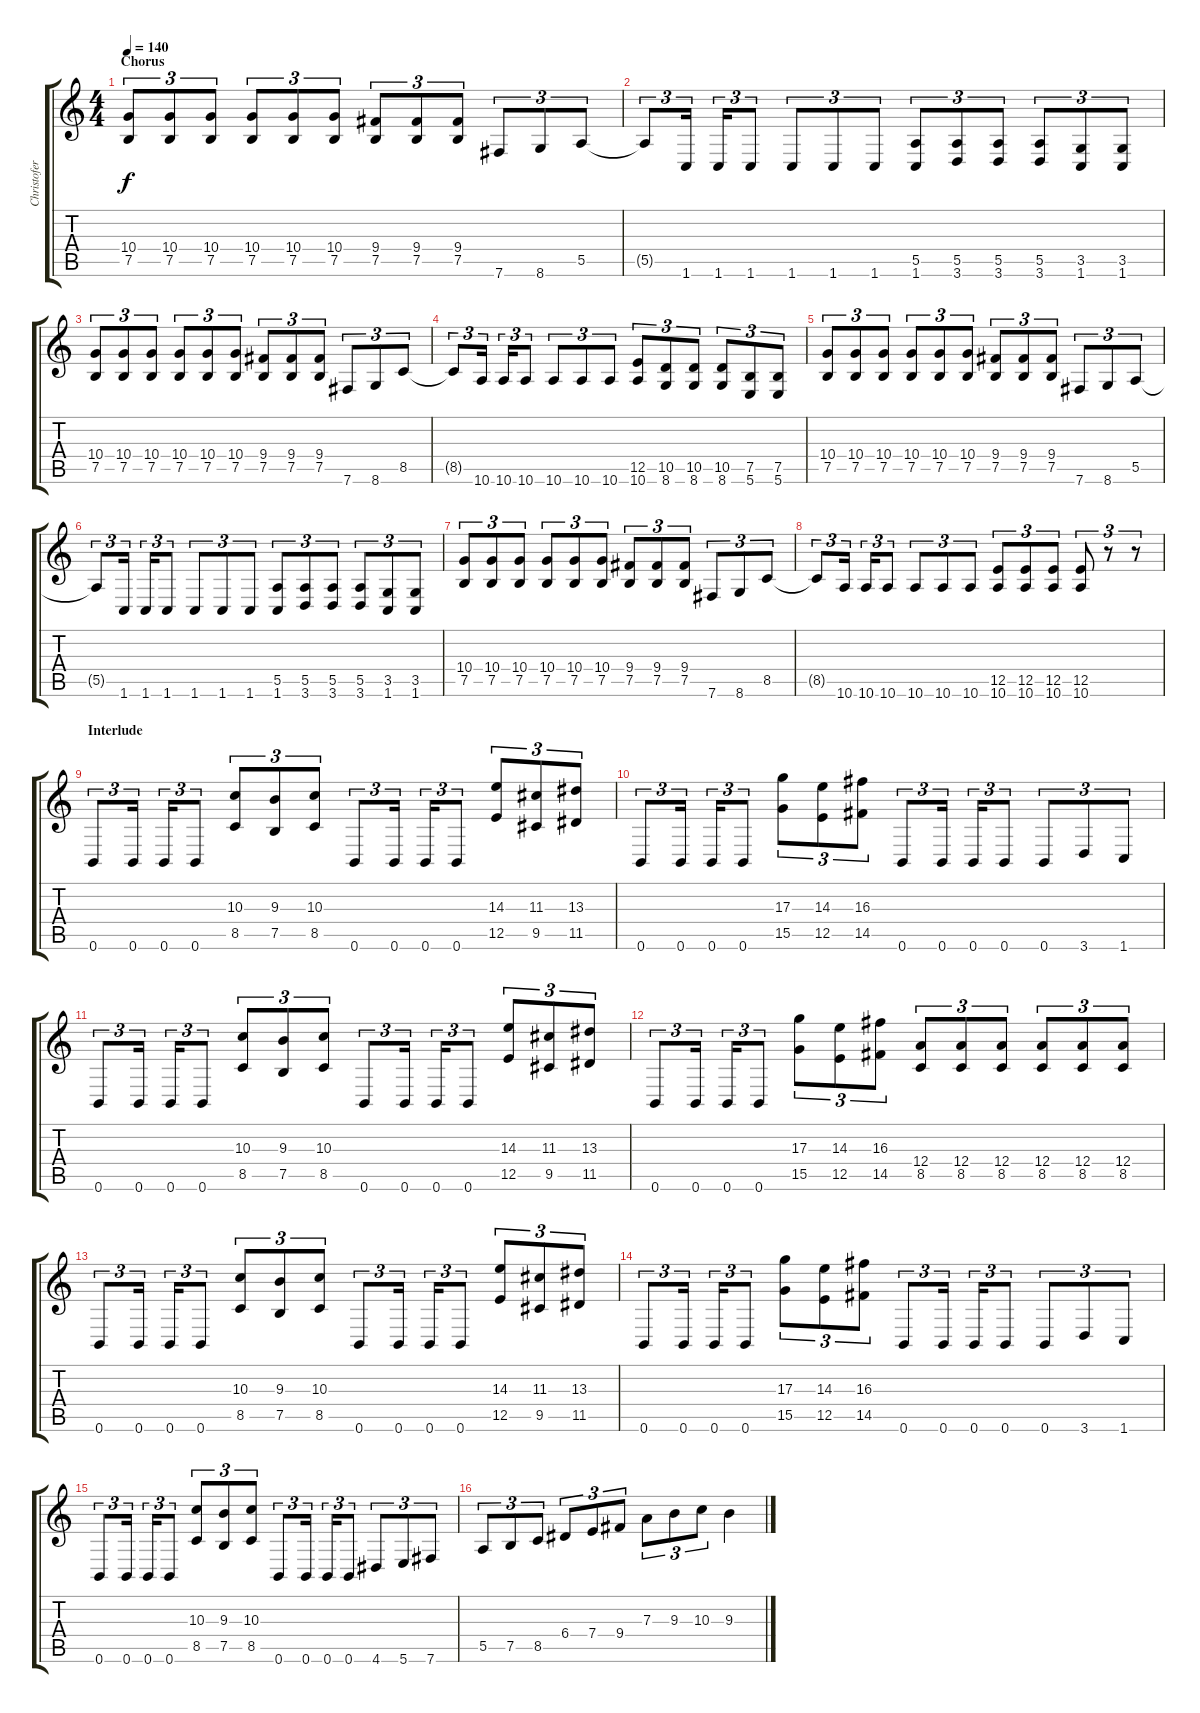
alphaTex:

\track ("Christofer" "Christofer") {instrument distortionguitar}
\staff {score tabs}
\tuning (B3 Gb3 D3 A2 E2 B1) {hide}
\ts (4 4)
\section ("" "Chorus")
\tempo 140
\clef g2
\ks c
(10.4 7.5).8{tu (3 2) dy f} (10.4 7.5).8{tu (3 2)} (10.4 7.5).8{tu (3 2)} (10.4 7.5).8{tu (3 2)} (10.4 7.5).8{tu (3 2)} (10.4 7.5).8{tu (3 2)} (9.4 7.5).8{tu (3 2)} (9.4 7.5).8{tu (3 2)} (9.4 7.5).8{tu (3 2)} 7.6.8{tu (3 2)} 8.6.8{tu (3 2)} 5.5.8{tu (3 2)} |
5.5{t}.8{tu (3 2)} 1.6.16{tu (3 2)} 1.6.16{tu (3 2)} 1.6.8{tu (3 2)} 1.6.8{tu (3 2)} 1.6.8{tu (3 2)} 1.6.8{tu (3 2)} (5.5 1.6).8{tu (3 2)} (5.5 3.6).8{tu (3 2)} (5.5 3.6).8{tu (3 2)} (5.5 3.6).8{tu (3 2)} (3.5 1.6).8{tu (3 2)} (3.5 1.6).8{tu (3 2)} |
(10.4 7.5).8{tu (3 2)} (10.4 7.5).8{tu (3 2)} (10.4 7.5).8{tu (3 2)} (10.4 7.5).8{tu (3 2)} (10.4 7.5).8{tu (3 2)} (10.4 7.5).8{tu (3 2)} (9.4 7.5).8{tu (3 2)} (9.4 7.5).8{tu (3 2)} (9.4 7.5).8{tu (3 2)} 7.6.8{tu (3 2)} 8.6.8{tu (3 2)} 8.5.8{tu (3 2)} |
8.5{t}.8{tu (3 2)} 10.6.16{tu (3 2)} 10.6.16{tu (3 2)} 10.6.8{tu (3 2)} 10.6.8{tu (3 2)} 10.6.8{tu (3 2)} 10.6.8{tu (3 2)} (12.5 10.6).8{tu (3 2)} (10.5 8.6).8{tu (3 2)} (10.5 8.6).8{tu (3 2)} (10.5 8.6).8{tu (3 2)} (7.5 5.6).8{tu (3 2)} (7.5 5.6).8{tu (3 2)} |
(10.4 7.5).8{tu (3 2)} (10.4 7.5).8{tu (3 2)} (10.4 7.5).8{tu (3 2)} (10.4 7.5).8{tu (3 2)} (10.4 7.5).8{tu (3 2)} (10.4 7.5).8{tu (3 2)} (9.4 7.5).8{tu (3 2)} (9.4 7.5).8{tu (3 2)} (9.4 7.5).8{tu (3 2)} 7.6.8{tu (3 2)} 8.6.8{tu (3 2)} 5.5.8{tu (3 2)} |
5.5{t}.8{tu (3 2)} 1.6.16{tu (3 2)} 1.6.16{tu (3 2)} 1.6.8{tu (3 2)} 1.6.8{tu (3 2)} 1.6.8{tu (3 2)} 1.6.8{tu (3 2)} (5.5 1.6).8{tu (3 2)} (5.5 3.6).8{tu (3 2)} (5.5 3.6).8{tu (3 2)} (5.5 3.6).8{tu (3 2)} (3.5 1.6).8{tu (3 2)} (3.5 1.6).8{tu (3 2)} |
(10.4 7.5).8{tu (3 2)} (10.4 7.5).8{tu (3 2)} (10.4 7.5).8{tu (3 2)} (10.4 7.5).8{tu (3 2)} (10.4 7.5).8{tu (3 2)} (10.4 7.5).8{tu (3 2)} (9.4 7.5).8{tu (3 2)} (9.4 7.5).8{tu (3 2)} (9.4 7.5).8{tu (3 2)} 7.6.8{tu (3 2)} 8.6.8{tu (3 2)} 8.5.8{tu (3 2)} |
8.5{t}.8{tu (3 2)} 10.6.16{tu (3 2)} 10.6.16{tu (3 2)} 10.6.8{tu (3 2)} 10.6.8{tu (3 2)} 10.6.8{tu (3 2)} 10.6.8{tu (3 2)} (12.5 10.6).8{tu (3 2)} (12.5 10.6).8{tu (3 2)} (12.5 10.6).8{tu (3 2)} (12.5 10.6).8{tu (3 2)} r.8{tu (3 2)} r.8{tu (3 2)} |
\section ("" "Interlude")
0.6.8{tu (3 2)} 0.6.16{tu (3 2)} 0.6.16{tu (3 2)} 0.6.8{tu (3 2)} (10.3 8.5).8{tu (3 2)} (9.3 7.5).8{tu (3 2)} (10.3 8.5).8{tu (3 2)} 0.6.8{tu (3 2)} 0.6.16{tu (3 2)} 0.6.16{tu (3 2)} 0.6.8{tu (3 2)} (14.3 12.5).8{tu (3 2)} (11.3 9.5).8{tu (3 2)} (13.3 11.5).8{tu (3 2)} |
0.6.8{tu (3 2)} 0.6.16{tu (3 2)} 0.6.16{tu (3 2)} 0.6.8{tu (3 2)} (17.3 15.5).8{tu (3 2)} (14.3 12.5).8{tu (3 2)} (16.3 14.5).8{tu (3 2)} 0.6.8{tu (3 2)} 0.6.16{tu (3 2)} 0.6.16{tu (3 2)} 0.6.8{tu (3 2)} 0.6.8{tu (3 2)} 3.6.8{tu (3 2)} 1.6.8{tu (3 2)} |
0.6.8{tu (3 2)} 0.6.16{tu (3 2)} 0.6.16{tu (3 2)} 0.6.8{tu (3 2)} (10.3 8.5).8{tu (3 2)} (9.3 7.5).8{tu (3 2)} (10.3 8.5).8{tu (3 2)} 0.6.8{tu (3 2)} 0.6.16{tu (3 2)} 0.6.16{tu (3 2)} 0.6.8{tu (3 2)} (14.3 12.5).8{tu (3 2)} (11.3 9.5).8{tu (3 2)} (13.3 11.5).8{tu (3 2)} |
0.6.8{tu (3 2)} 0.6.16{tu (3 2)} 0.6.16{tu (3 2)} 0.6.8{tu (3 2)} (17.3 15.5).8{tu (3 2)} (14.3 12.5).8{tu (3 2)} (16.3 14.5).8{tu (3 2)} (12.4 8.5).8{tu (3 2)} (12.4 8.5).8{tu (3 2)} (12.4 8.5).8{tu (3 2)} (12.4 8.5).8{tu (3 2)} (12.4 8.5).8{tu (3 2)} (12.4 8.5).8{tu (3 2)} |
0.6.8{tu (3 2)} 0.6.16{tu (3 2)} 0.6.16{tu (3 2)} 0.6.8{tu (3 2)} (10.3 8.5).8{tu (3 2)} (9.3 7.5).8{tu (3 2)} (10.3 8.5).8{tu (3 2)} 0.6.8{tu (3 2)} 0.6.16{tu (3 2)} 0.6.16{tu (3 2)} 0.6.8{tu (3 2)} (14.3 12.5).8{tu (3 2)} (11.3 9.5).8{tu (3 2)} (13.3 11.5).8{tu (3 2)} |
0.6.8{tu (3 2)} 0.6.16{tu (3 2)} 0.6.16{tu (3 2)} 0.6.8{tu (3 2)} (17.3 15.5).8{tu (3 2)} (14.3 12.5).8{tu (3 2)} (16.3 14.5).8{tu (3 2)} 0.6.8{tu (3 2)} 0.6.16{tu (3 2)} 0.6.16{tu (3 2)} 0.6.8{tu (3 2)} 0.6.8{tu (3 2)} 3.6.8{tu (3 2)} 1.6.8{tu (3 2)} |
0.6.8{tu (3 2)} 0.6.16{tu (3 2)} 0.6.16{tu (3 2)} 0.6.8{tu (3 2)} (10.3 8.5).8{tu (3 2)} (9.3 7.5).8{tu (3 2)} (10.3 8.5).8{tu (3 2)} 0.6.8{tu (3 2)} 0.6.16{tu (3 2)} 0.6.16{tu (3 2)} 0.6.8{tu (3 2)} 4.6.8{tu (3 2)} 5.6.8{tu (3 2)} 7.6.8{tu (3 2)} |
5.5.8{tu (3 2)} 7.5.8{tu (3 2)} 8.5.8{tu (3 2)} 6.4.8{tu (3 2)} 7.4.8{tu (3 2)} 9.4.8{tu (3 2)} 7.3.8{tu (3 2)} 9.3.8{tu (3 2)} 10.3.8{tu (3 2)} 9.3.4
